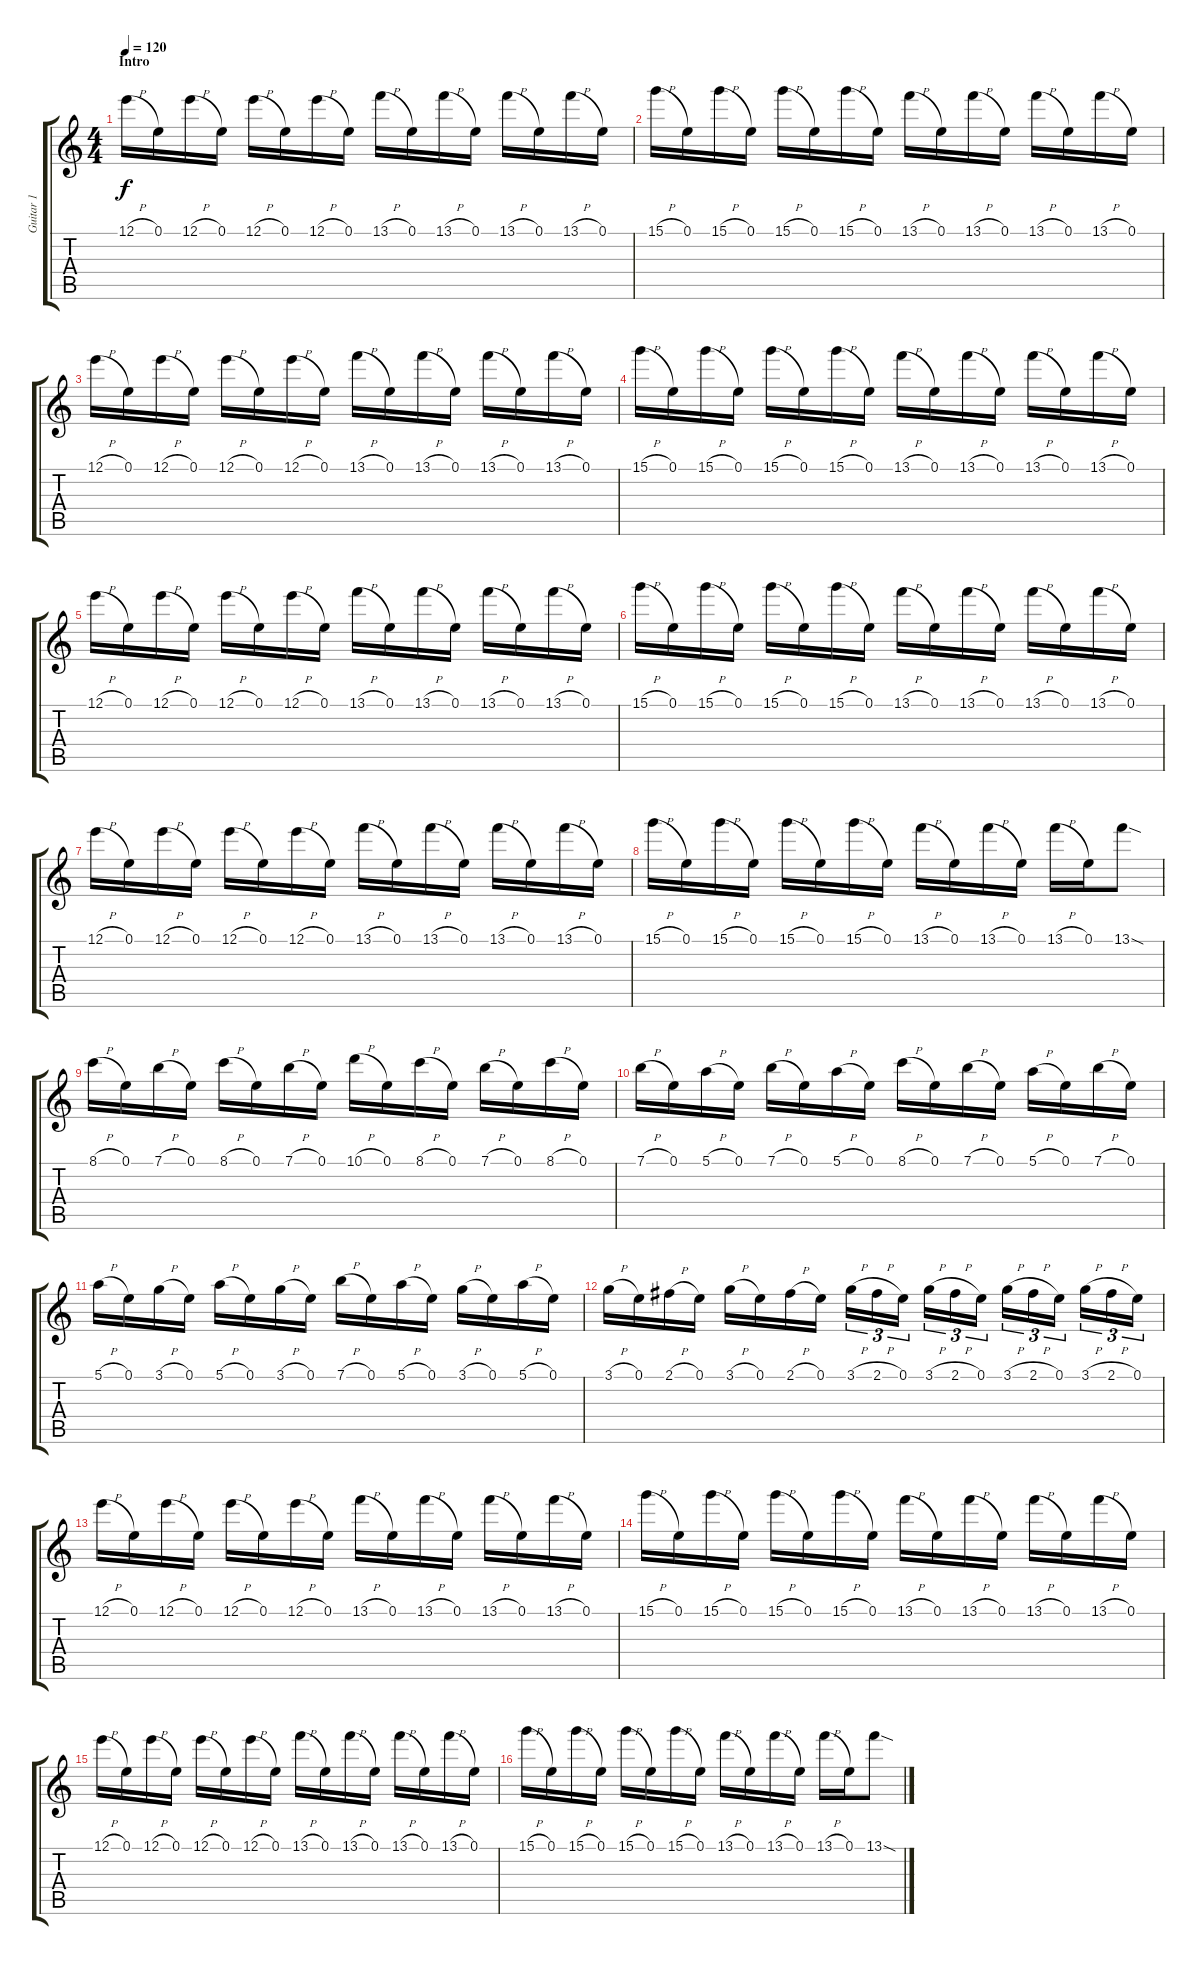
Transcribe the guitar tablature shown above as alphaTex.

\track ("Guitar 1" "Guitar 1") {instrument distortionguitar}
\staff {score tabs}
\tuning (E4 B3 G3 D3 A2 E2) {hide}
\ts (4 4)
\section ("" "Intro")
\tempo 120
\clef g2
\ks c
12.1{h}.16{dy f instrument distortionguitar} 0.1.16 12.1{h}.16 0.1.16 12.1{h}.16 0.1.16 12.1{h}.16 0.1.16 13.1{h}.16 0.1.16 13.1{h}.16 0.1.16 13.1{h}.16 0.1.16 13.1{h}.16 0.1.16 |
15.1{h}.16 0.1.16 15.1{h}.16 0.1.16 15.1{h}.16 0.1.16 15.1{h}.16 0.1.16 13.1{h}.16 0.1.16 13.1{h}.16 0.1.16 13.1{h}.16 0.1.16 13.1{h}.16 0.1.16 |
12.1{h}.16 0.1.16 12.1{h}.16 0.1.16 12.1{h}.16 0.1.16 12.1{h}.16 0.1.16 13.1{h}.16 0.1.16 13.1{h}.16 0.1.16 13.1{h}.16 0.1.16 13.1{h}.16 0.1.16 |
15.1{h}.16 0.1.16 15.1{h}.16 0.1.16 15.1{h}.16 0.1.16 15.1{h}.16 0.1.16 13.1{h}.16 0.1.16 13.1{h}.16 0.1.16 13.1{h}.16 0.1.16 13.1{h}.16 0.1.16 |
12.1{h}.16 0.1.16 12.1{h}.16 0.1.16 12.1{h}.16 0.1.16 12.1{h}.16 0.1.16 13.1{h}.16 0.1.16 13.1{h}.16 0.1.16 13.1{h}.16 0.1.16 13.1{h}.16 0.1.16 |
15.1{h}.16 0.1.16 15.1{h}.16 0.1.16 15.1{h}.16 0.1.16 15.1{h}.16 0.1.16 13.1{h}.16 0.1.16 13.1{h}.16 0.1.16 13.1{h}.16 0.1.16 13.1{h}.16 0.1.16 |
12.1{h}.16 0.1.16 12.1{h}.16 0.1.16 12.1{h}.16 0.1.16 12.1{h}.16 0.1.16 13.1{h}.16 0.1.16 13.1{h}.16 0.1.16 13.1{h}.16 0.1.16 13.1{h}.16 0.1.16 |
15.1{h}.16 0.1.16 15.1{h}.16 0.1.16 15.1{h}.16 0.1.16 15.1{h}.16 0.1.16 13.1{h}.16 0.1.16 13.1{h}.16 0.1.16 13.1{h}.16 0.1.16 13.1{sod}.8 |
8.1{h}.16 0.1.16 7.1{h}.16 0.1.16 8.1{h}.16 0.1.16 7.1{h}.16 0.1.16 10.1{h}.16 0.1.16 8.1{h}.16 0.1.16 7.1{h}.16 0.1.16 8.1{h}.16 0.1.16 |
7.1{h}.16 0.1.16 5.1{h}.16 0.1.16 7.1{h}.16 0.1.16 5.1{h}.16 0.1.16 8.1{h}.16 0.1.16 7.1{h}.16 0.1.16 5.1{h}.16 0.1.16 7.1{h}.16 0.1.16 |
5.1{h}.16 0.1.16 3.1{h}.16 0.1.16 5.1{h}.16 0.1.16 3.1{h}.16 0.1.16 7.1{h}.16 0.1.16 5.1{h}.16 0.1.16 3.1{h}.16 0.1.16 5.1{h}.16 0.1.16 |
3.1{h}.16 0.1.16 2.1{h}.16 0.1.16 3.1{h}.16 0.1.16 2.1{h}.16 0.1.16 3.1{h}.16{tu (3 2)} 2.1{h}.16{tu (3 2)} 0.1.16{tu (3 2)} 3.1{h}.16{tu (3 2)} 2.1{h}.16{tu (3 2)} 0.1.16{tu (3 2)} 3.1{h}.16{tu (3 2)} 2.1{h}.16{tu (3 2)} 0.1.16{tu (3 2)} 3.1{h}.16{tu (3 2)} 2.1{h}.16{tu (3 2)} 0.1.16{tu (3 2)} |
12.1{h}.16 0.1.16 12.1{h}.16 0.1.16 12.1{h}.16 0.1.16 12.1{h}.16 0.1.16 13.1{h}.16 0.1.16 13.1{h}.16 0.1.16 13.1{h}.16 0.1.16 13.1{h}.16 0.1.16 |
15.1{h}.16 0.1.16 15.1{h}.16 0.1.16 15.1{h}.16 0.1.16 15.1{h}.16 0.1.16 13.1{h}.16 0.1.16 13.1{h}.16 0.1.16 13.1{h}.16 0.1.16 13.1{h}.16 0.1.16 |
12.1{h}.16 0.1.16 12.1{h}.16 0.1.16 12.1{h}.16 0.1.16 12.1{h}.16 0.1.16 13.1{h}.16 0.1.16 13.1{h}.16 0.1.16 13.1{h}.16 0.1.16 13.1{h}.16 0.1.16 |
15.1{h}.16 0.1.16 15.1{h}.16 0.1.16 15.1{h}.16 0.1.16 15.1{h}.16 0.1.16 13.1{h}.16 0.1.16 13.1{h}.16 0.1.16 13.1{h}.16 0.1.16 13.1{sod}.8
